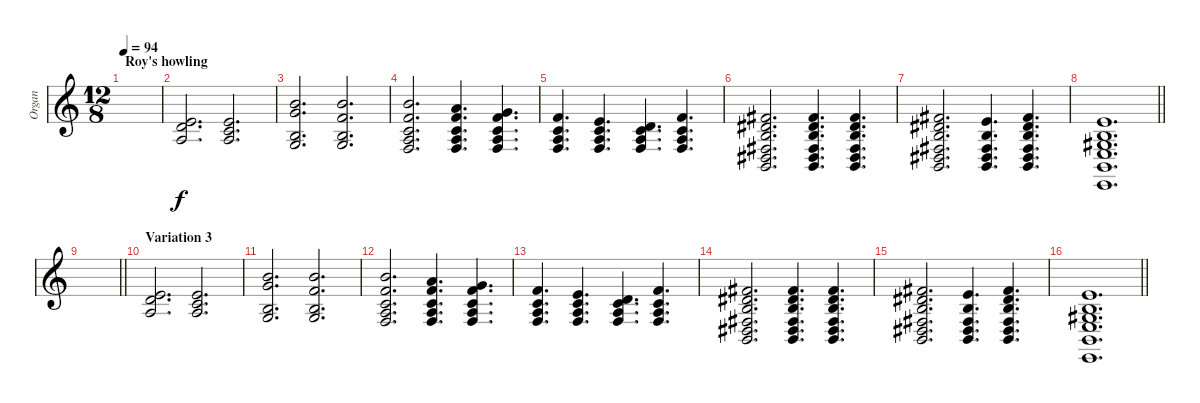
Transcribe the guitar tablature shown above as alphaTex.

\track ("Organ" "Organ") {instrument drawbarorgan}
\staff {score}
\tuning (E4 B3 G3 D3 A2 E2) {hide}
\ts (12 8)
\section ("" "Roy's howling")
\tempo 94
\clef g2
\ks c
|
(0.1 3.2 2.3).2{d} (0.1 1.2 2.3).2{d} |
(3.1 0.2 0.3 21.4).2{d} (7.1 6.2 4.3 5.4).2{d} |
(1.1 1.2 2.3 3.4 26.5).2{d} (1.1 1.2 2.3 3.4 24.5).4{d} (1.1 1.2 2.3 3.4 27.6).4{d} |
(1.1 1.2 2.3 3.4).4{d} (0.1 1.2 2.3 3.4).4{d} (1.2 2.3 3.4 17.5).4{d} (1.1 1.2 2.3 3.4).4{d} |
(2.1 0.2 8.3 4.4 2.5 11.6).2{d} (2.1 0.2 8.3 4.4 2.5 11.6).4{d} (2.1 0.2 8.3 4.4 2.5 11.6).4{d} |
(2.1 0.2 8.3 4.4 2.5 11.6).2{d} (0.1 0.2 4.4 2.5 11.6).4{d} (2.1 0.2 8.3 4.4 2.5 11.6).4{d} |
\barLineRight lightlight
(0.1 0.2 1.3 2.4 2.5 0.6).1{d} |
\barLineRight lightlight
|
\section ("" "Variation 3")
(0.1 3.2 2.3).2{d} (0.1 1.2 2.3).2{d} |
(3.1 0.2 0.3 21.4).2{d} (7.1 6.2 4.3 5.4).2{d} |
(1.1 1.2 2.3 3.4 26.5).2{d} (1.1 1.2 2.3 3.4 24.5).4{d} (1.1 1.2 2.3 3.4 27.6).4{d} |
(1.1 1.2 2.3 3.4).4{d} (0.1 1.2 2.3 3.4).4{d} (1.2 2.3 3.4 17.5).4{d} (1.1 1.2 2.3 3.4).4{d} |
(2.1 0.2 8.3 4.4 2.5 11.6).2{d} (2.1 0.2 8.3 4.4 2.5 11.6).4{d} (2.1 0.2 8.3 4.4 2.5 11.6).4{d} |
(2.1 0.2 8.3 4.4 2.5 11.6).2{d} (0.1 0.2 4.4 2.5 11.6).4{d} (2.1 0.2 8.3 4.4 2.5 11.6).4{d} |
\barLineRight lightlight
(0.1 0.2 1.3 2.4 2.5 0.6).1{d}
